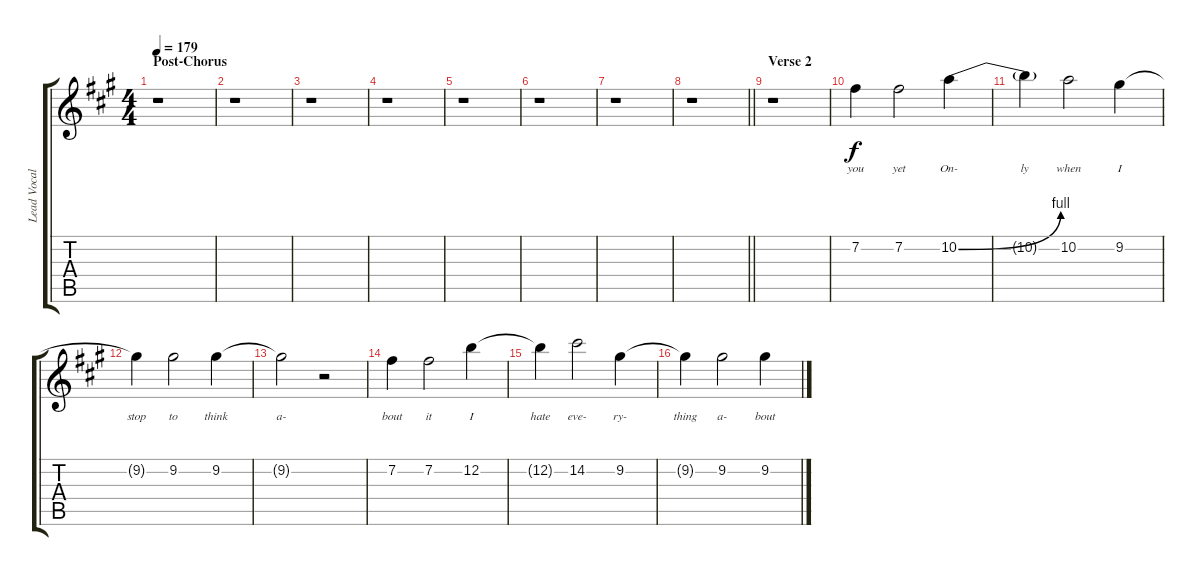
\track ("Lead Vocal (Adam Gontier)" "Lead Vocal") {instrument overdrivenguitar}
\staff {score tabs}
\tuning (E4 B3 G3 D3 A2 E2) {hide}
\ts (4 4)
\section ("" "Post-Chorus")
\tempo 179
\clef g2
\ks f#minor
r.1{dy f} |
r.1 |
r.1 |
r.1 |
r.1 |
r.1 |
r.1 |
\barLineRight lightlight
r.1 |
\section ("" "Verse 2")
r.1 |
7.2.4{lyrics (0 "you") lyrics (1 "") lyrics (2 "") lyrics (3 "") lyrics (4 "")} 7.2.2{lyrics (0 "yet") lyrics (1 "") lyrics (2 "") lyrics (3 "") lyrics (4 "")} 10.2{be (bend 0 0 60 4)}.4{lyrics (0 "On-") lyrics (1 "") lyrics (2 "") lyrics (3 "") lyrics (4 "")} |
10.2{t}.4{lyrics (0 "ly") lyrics (1 "") lyrics (2 "") lyrics (3 "") lyrics (4 "")} 10.2.2{lyrics (0 "when") lyrics (1 "") lyrics (2 "") lyrics (3 "") lyrics (4 "")} 9.2.4{lyrics (0 "I") lyrics (1 "") lyrics (2 "") lyrics (3 "") lyrics (4 "")} |
9.2{t}.4{lyrics (0 "stop") lyrics (1 "") lyrics (2 "") lyrics (3 "") lyrics (4 "")} 9.2.2{lyrics (0 "to") lyrics (1 "") lyrics (2 "") lyrics (3 "") lyrics (4 "")} 9.2.4{lyrics (0 "think") lyrics (1 "") lyrics (2 "") lyrics (3 "") lyrics (4 "")} |
9.2{t}.2{lyrics (0 "a-") lyrics (1 "") lyrics (2 "") lyrics (3 "") lyrics (4 "")} r.2 |
7.2.4{lyrics (0 "bout") lyrics (1 "") lyrics (2 "") lyrics (3 "") lyrics (4 "")} 7.2.2{lyrics (0 "it") lyrics (1 "") lyrics (2 "") lyrics (3 "") lyrics (4 "")} 12.2.4{lyrics (0 "I") lyrics (1 "") lyrics (2 "") lyrics (3 "") lyrics (4 "")} |
12.2{t}.4{lyrics (0 "hate") lyrics (1 "") lyrics (2 "") lyrics (3 "") lyrics (4 "")} 14.2.2{lyrics (0 "eve-") lyrics (1 "") lyrics (2 "") lyrics (3 "") lyrics (4 "")} 9.2.4{lyrics (0 "ry-") lyrics (1 "") lyrics (2 "") lyrics (3 "") lyrics (4 "")} |
9.2{t}.4{lyrics (0 "thing") lyrics (1 "") lyrics (2 "") lyrics (3 "") lyrics (4 "")} 9.2.2{lyrics (0 "a-") lyrics (1 "") lyrics (2 "") lyrics (3 "") lyrics (4 "")} 9.2.4{lyrics (0 "bout") lyrics (1 "") lyrics (2 "") lyrics (3 "") lyrics (4 "")}
